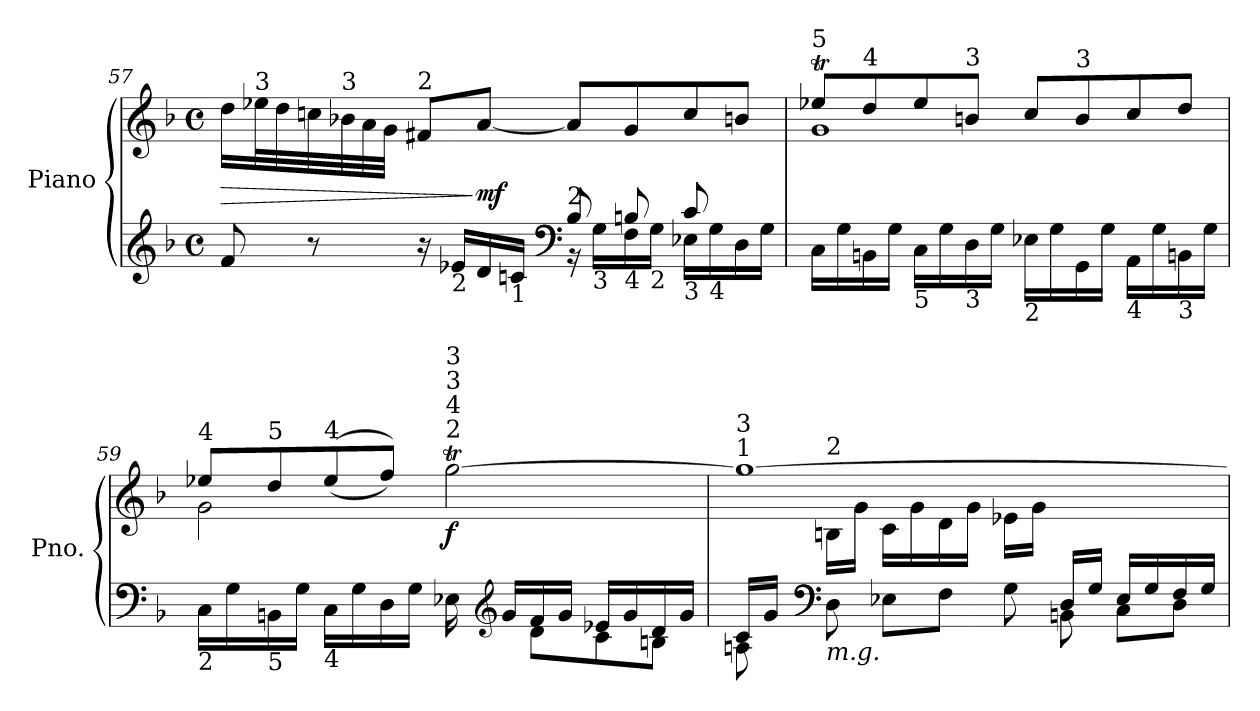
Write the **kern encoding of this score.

**kern	**kern	**dynam
*part1	*part1	*part1
*staff2	*staff1	*staff1/2
*I"Piano	*	*
*I'Pno.	*	*
!!LO:LB:g=z
*clefG2	*clefG2	*
*k[b-]	*k[b-]	*
*M4/4	*M4/4	*
*met(c)	*met(c)	*
=57	=57	=57
*^	*	*
!	!	!LO:TX:a:t=1	!
!	!	!	!LO:HP:b
*	*	*^	*
8f/	2ryy	16dd\LL	2..ryy	>
!	!	!LO:TX:a:t=3	!	!
.	.	32ee-X\L	.	.
.	.	32dd\	.	.
8r	.	32ccn\	.	.
!	!	!LO:TX:a:t=3	!	!
.	.	32b-X\	.	.
.	.	32a\	.	.
.	.	32g\JJJ	.	.
!	!	!LO:TX:a:t=2	!	!
16r	.	8f#X/L	.	.
!LO:TX:b:t=2	!	!	!	!
16e-X/LL	.	.	.	.
!	!	!	!	!LO:DY:n=1:b
16d/	.	[8a/J	.	] mf
!LO:TX:b:t=1	!	!	!	!
16cn/JJ	.	.	.	.
*clefF4	*	*	*	*
!LO:TX:a:t=2	!	!	!	!
8B-/L	16r	8a/L]	.	.
!	!LO:TX:b:t=3	!	!	!
.	16G\LL	.	.	.
!LO:TX:b:t=4	!	!	!	!
8Bn/	16F\	8g/	.	.
!	!LO:TX:b:t=2	!	!	!
.	16G\JJ	.	.	.
!LO:TX:b:t=3	!	!	!	!
8c/	16E-X\LL	8cc/	.	.
!	!LO:TX:b:t=4	!	!	!
.	16G\	.	.	.
8ryy	16D\	8bn/J	8g\J	.
.	16G\JJ	.	.	.
=58	=58	=58	=58	=58
!	!	!LO:TX:a:t=5	!	!
*v	*v	*	*	*
16C\LL	1gT	8ee-X/L	.
16G\	.	.	.
!	!	!LO:TX:a:t=4	!
16BBn\	.	8dd/	.
16G\JJ	.	.	.
!LO:TX:b:t=5	!	!	!
16C\LL	.	8ee-/	.
16G\	.	.	.
!	!	!LO:TX:a:t=3	!
!LO:TX:b:t=3	!	!	!
16D\	.	8bn/J	.
16G\JJ	.	.	.
!LO:TX:b:t=2	!	!	!
16E-X\LL	.	8cc/L	.
16G\	.	.	.
!	!	!LO:TX:a:t=3	!
16GG\	.	8b/	.
16G\JJ	.	.	.
!LO:TX:b:t=4	!	!	!
16AA\LL	.	8cc/	.
16G\	.	.	.
!LO:TX:b:t=3	!	!	!
16BBn\	.	8dd/J	.
16G\JJ	.	.	.
!!LO:LB:g=z	!!
=59	=59	=59	=59
*^	*	*	*
!	!	!LO:TX:a:t=4	!	!
!LO:TX:b:t=2	!	!	!	!
16C\LL	8ryy	2g\	8ee-X/L	.
16G\	.	.	.	.
*v	*v	*	*	*
!	!	!LO:TX:a:t=5	!
!LO:TX:b:t=5	!	!	!
16BBn\	.	8dd/	.
16G\JJ	.	.	.
!	!	!LO:TX:a:t=4	!
!LO:TX:b:t=4	!	!	!
16C\LL	.	(>(>8ee-TTT/	.
16G\	.	.	.
16D\	.	8ff/J))	.
16G\JJ	.	.	.
!	!LO:TX:a:t=2	!	!
!	!LO:TX:a:t=4	!	!
!	!LO:TX:a:t=3	!	!
!	!LO:TX:a:t=3	!	!
!	!	!	!LO:DY:b
16E-X\	[2ggT\	2ryy	f
*clefG2	*	*	*
16g/LL	.	.	.
*^	*	*	*
16f/	8d\L	.	.	.
16g/JJ	.	.	.	.
16e-X/LL	8c\	.	.	.
16g/	.	.	.	.
16d/	8Bn\J	.	.	.
16g/JJ	.	.	.	.
=60	=60	=60	=60	=60
!	!	!LO:TX:a:t=1	!	!
!	!	!LO:TX:a:t=3	!	!
16c/LL	8An\	1gg_	8ryy	.
16g/JJ	.	.	.	.
*clefF4	*	*	*	*
!	!	!	!LO:TX:a:t=2	!
!LO:TX:b:i:t=m.g.	!	!	!	!
8D\	2ryy	.	16Bn:\LL	.
.	.	.	16g\JJ	.
8E-X\L	.	.	16c\LL	.
.	.	.	16g\	.
8F\J	.	.	16d\	.
.	.	.	16g\JJ	.
8G\	.	.	16e-X\LL	.
.	.	.	16g\JJ	.
16D/LL	8BBn\	.	4.ryy	.
16G/JJ	.	.	.	.
16E-/LL	8C\L	.	.	.
16G/	.	.	.	.
16F/	8D\J	.	.	.
16G/JJ	.	.	.	.
*v	*v	*	*	*
*	*v	*v	*
=	=	=
*-	*-	*-
